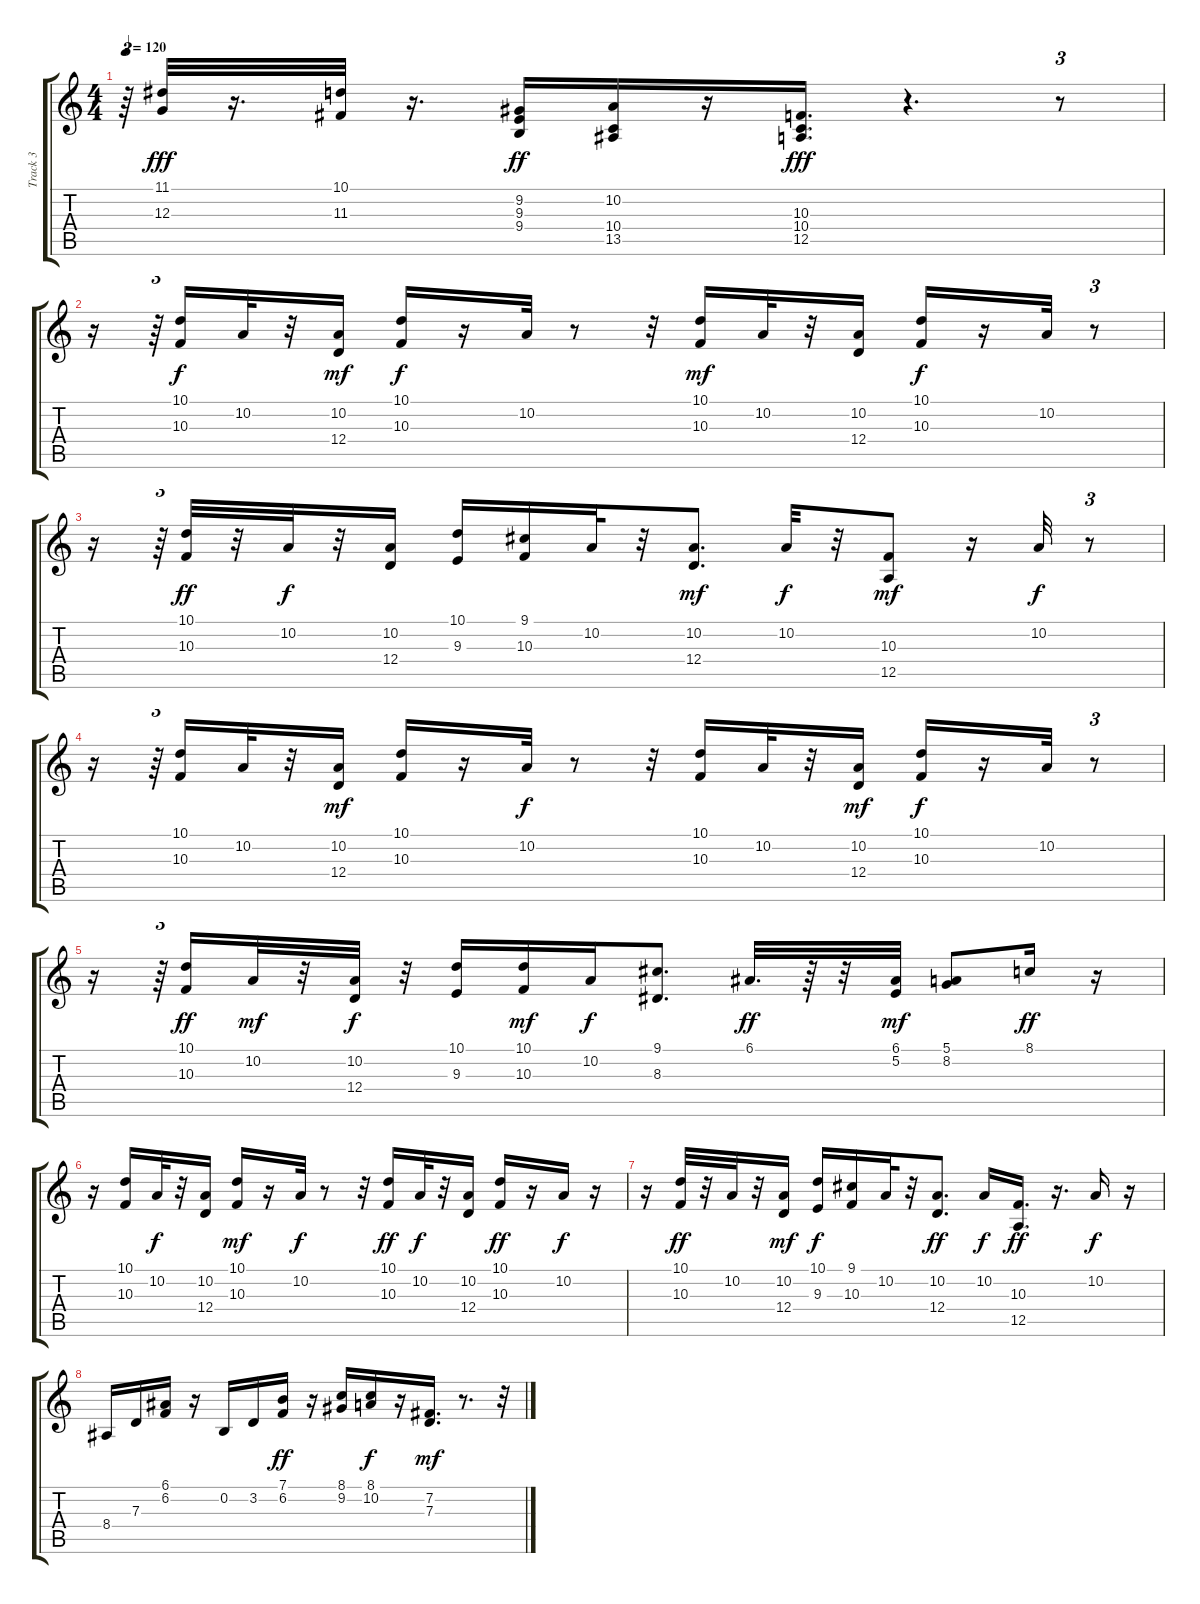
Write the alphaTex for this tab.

\track ("Track 3" "Track 3") {instrument altosax}
\staff {score tabs}
\tuning (E4 B3 G3 D3 A2 E2) {hide}
\ts (4 4)
\tempo 120
\clef g2
\ks c
r.64{tu (3 2) dy mf} (11.1 12.3).32{dy fff} r.16{d} (10.1 11.3).32 r.16{d} (9.2 9.3 9.4).16{dy ff} (10.2 10.4 13.5).16 r.16 (10.3 10.4 12.5).16{d dy fff} r.4{d} r.8{tu (3 2)} |
r.16 r.64{tu (3 2)} (10.1 10.3).16{dy f} 10.2.32 r.32 (10.2 12.4).16{dy mf} (10.1 10.3).16{dy f} r.16 10.2.32 r.8 r.32 (10.1 10.3).16{dy mf} 10.2.32 r.32 (10.2 12.4).16 (10.1 10.3).16{dy f} r.16 10.2.32 r.8{tu (3 2)} |
r.16 r.64{tu (3 2)} (10.1 10.3).32{dy ff} r.32 10.2.32{dy f} r.32 (10.2 12.4).16 (10.1 9.3).16 (9.1 10.3).16 10.2.32 r.32 (10.2 12.4).8{d dy mf} 10.2.32{dy f} r.32 (10.3 12.5).8{dy mf} r.16 10.2.32{dy f} r.8{tu (3 2)} |
r.16 r.64{tu (3 2)} (10.1 10.3).16 10.2.32 r.32 (10.2 12.4).16{dy mf} (10.1 10.3).16 r.16 10.2.32{dy f} r.8 r.32 (10.1 10.3).16 10.2.32 r.32 (10.2 12.4).16{dy mf} (10.1 10.3).16{dy f} r.16 10.2.32 r.8{tu (3 2)} |
r.16 r.64{tu (3 2)} (10.1 10.3).16{dy ff} 10.2.32{dy mf} r.32 (10.2 12.4).32{dy f} r.32 (10.1 9.3).16 (10.1 10.3).16{dy mf} 10.2.16{dy f} (9.1 8.3).8{d} 6.1.32{d dy ff} r.64 r.32 (6.1 5.2).32{dy mf} (5.1 8.2).8 8.1.16{dy ff} r.16 |
r.16 (10.1 10.3).16 10.2.32{dy f} r.32 (10.2 12.4).16 (10.1 10.3).16{dy mf} r.16 10.2.32{dy f} r.8 r.32 (10.1 10.3).16{dy ff} 10.2.32{dy f} r.32 (10.2 12.4).16 (10.1 10.3).16{dy ff} r.16 10.2.16{dy f} r.16 |
r.16 (10.1 10.3).32{dy ff} r.32 10.2.32 r.32 (10.2 12.4).16{dy mf} (10.1 9.3).16{dy f} (9.1 10.3).16 10.2.32 r.32 (10.2 12.4).8{d dy ff} 10.2.16{dy f} (10.3 12.5).16{d dy ff} r.16{d} 10.2.16{dy f} r.16 |
8.4.16 7.3.16 (6.1 6.2).16 r.16 0.2.16 3.2.16 (7.1 6.2).16{dy ff} r.16 (8.1 9.2).16 (8.1 10.2).16{dy f} r.16 (7.2 7.3).16{d dy mf} r.8{d} r.32
